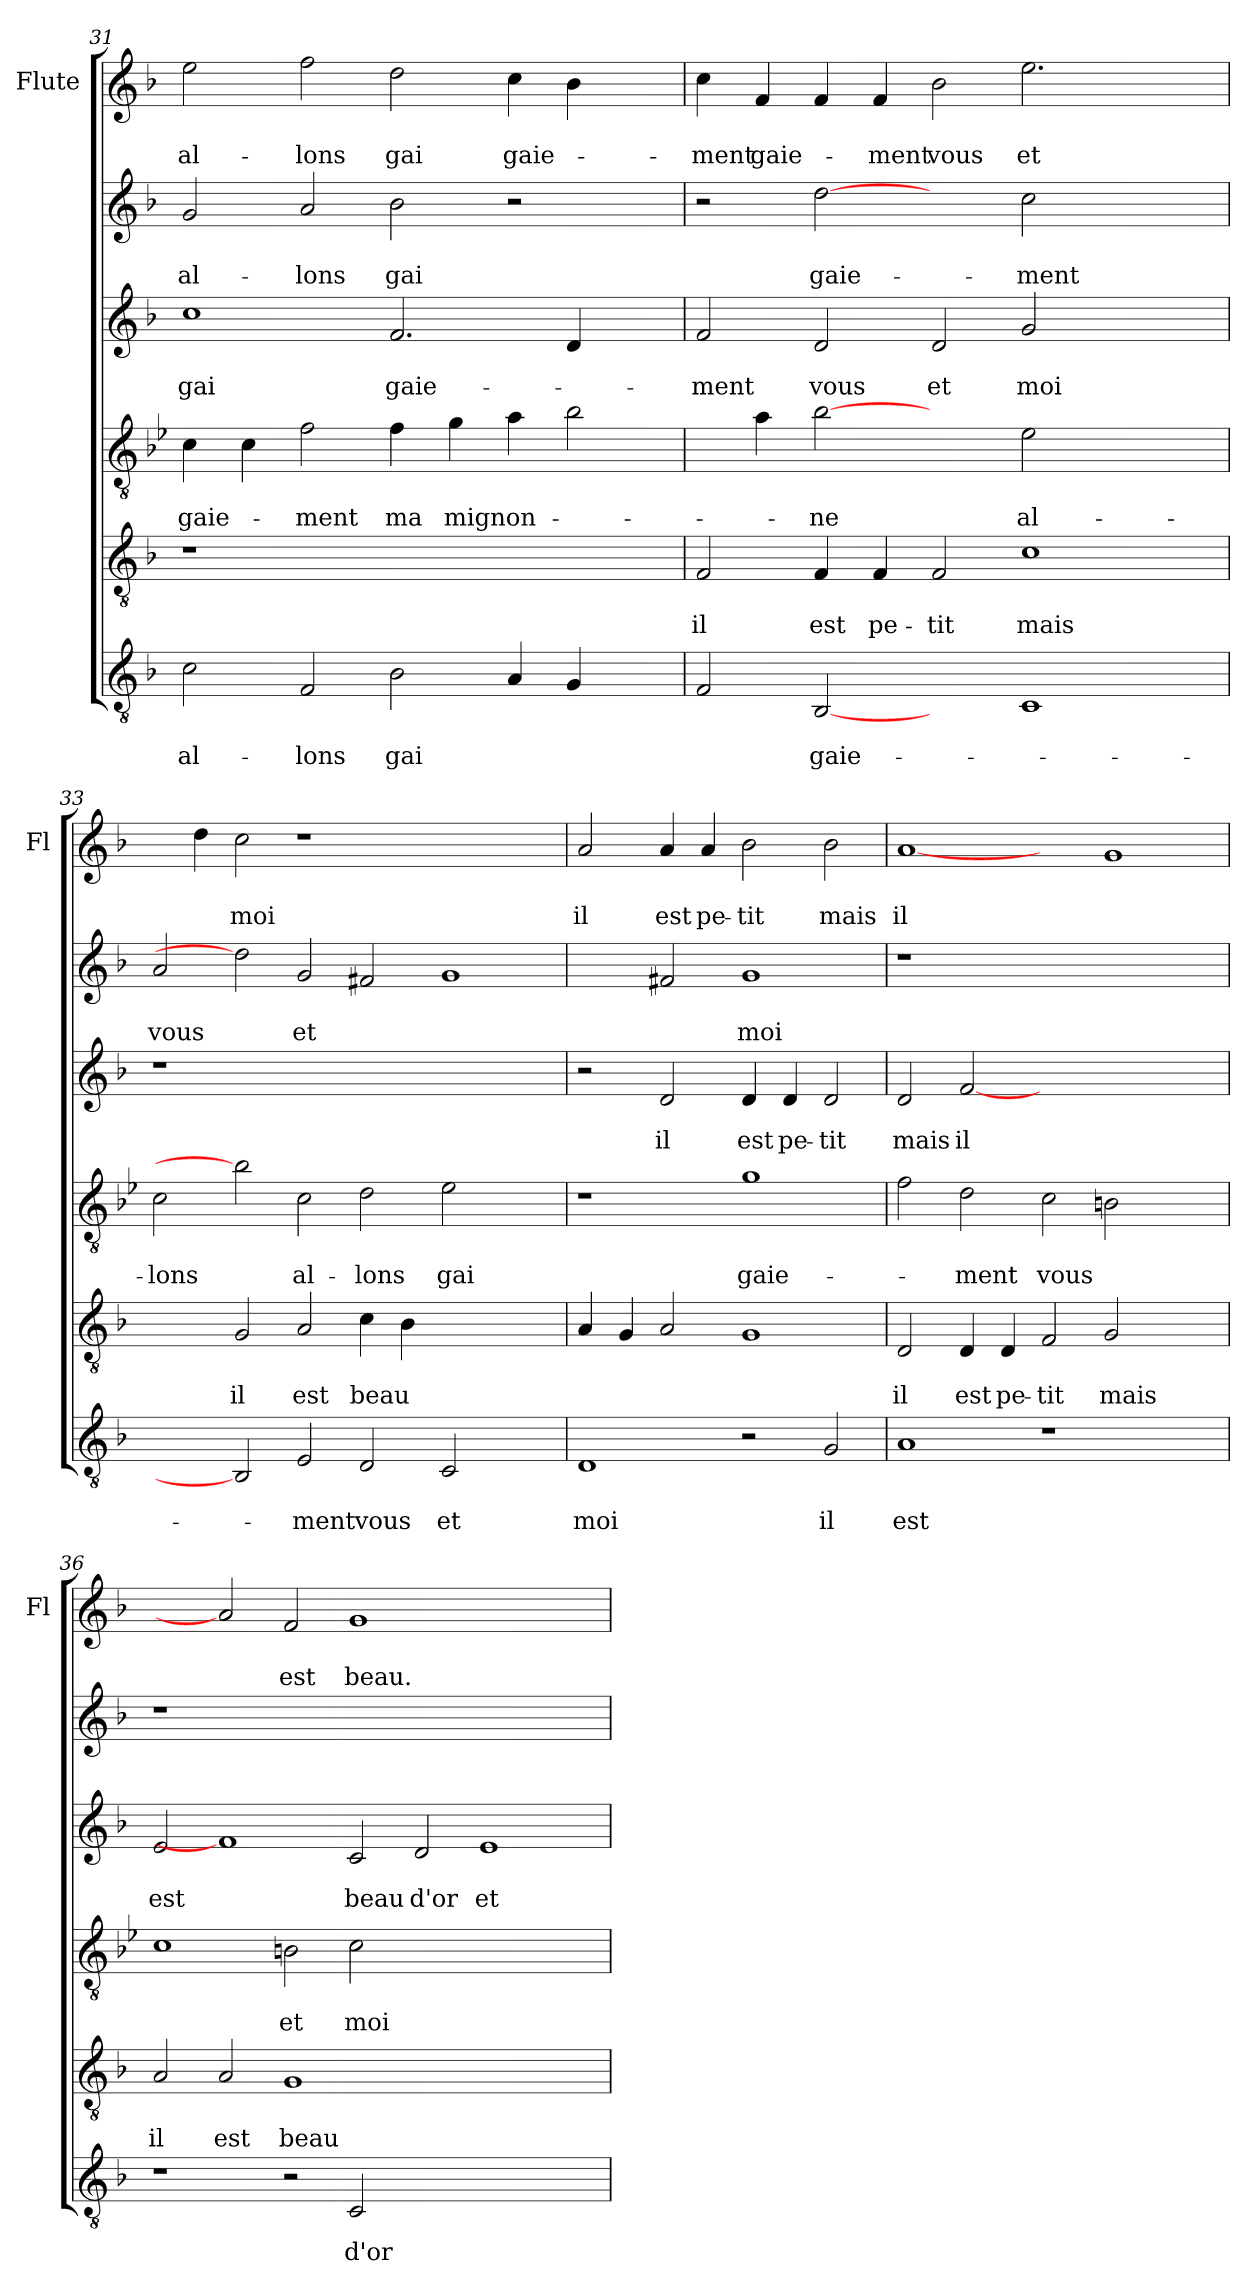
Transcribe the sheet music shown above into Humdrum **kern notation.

**kern	**text	**text	**kern	**text	**text	**kern	**text	**text	**kern	**text	**text	**kern	**text	**text	**kern	**text	**text
*part6	*part6	*part6	*part5	*part5	*part5	*part4	*part4	*part4	*part3	*part3	*part3	*part2	*part2	*part2	*part1	*part1	*part1
*staff6	*staff6	*staff6	*staff5	*staff5	*staff5	*staff4	*staff4	*staff4	*staff3	*staff3	*staff3	*staff2	*staff2	*staff2	*staff1	*staff1	*staff1
*	*	*	*	*	*	*	*	*	*	*	*	*	*	*	*I"Flute	*	*
*	*	*	*	*	*	*	*	*	*	*	*	*	*	*	*I'Fl	*	*
*clefGv2	*	*	*clefGv2	*	*	*clefGv2	*	*	*clefG2	*	*	*clefG2	*	*	*clefG2	*	*
*k[b-]	*	*	*k[b-]	*	*	*k[b-e-]	*	*	*k[b-]	*	*	*k[b-]	*	*	*k[b-]	*	*
*F:	*	*	*F:	*	*	*B-:	*	*	*F:	*	*	*F:	*	*	*F:	*	*
=31	=31	=31	=31	=31	=31	=31	=31	=31	=31	=31	=31	=31	=31	=31	=31	=31	=31
!	!	!LO:LY:b	!	!	!	!	!	!LO:LY:b	!	!	!LO:LY:b	!	!	!LO:LY:b	!	!	!LO:LY:b
2c\	.	al-	1r	.	.	4c\	.	gaie-	1cc	.	gai	2g/	.	al-	2ee\	.	al-
.	.	.	.	.	.	4c\	.	.	.	.	.	.	.	.	.	.	.
!	!	!LO:LY:b	!	!	!	!	!	!LO:LY:b	!	!	!	!	!	!LO:LY:b	!	!	!LO:LY:b
2F/	.	-lons	.	.	.	2f\	.	-ment	.	.	.	2a/	.	-lons	2ff\	.	-lons
!	!	!LO:LY:b	!	!	!	!	!	!LO:LY:b	!	!	!LO:LY:b	!	!	!LO:LY:b	!	!	!LO:LY:b
2B-\	.	gai	1ryy	.	.	4f\	.	ma	2.f/	.	gaie-	2b-\	.	gai	2dd\	.	gai
!	!	!	!	!	!	!	!	!LO:LY:b	!	!	!	!	!	!	!	!	!
.	.	.	.	.	.	4g\	.	mignon-	.	.	.	.	.	.	.	.	.
!	!	!	!	!	!	!	!	!	!	!	!	!	!	!	!	!	!LO:LY:b
4A/	.	.	.	.	.	4a\	.	.	.	.	.	2r	.	.	4cc\	.	gaie-
4G/	.	.	.	.	.	2b-\	.	.	4d/	.	.	.	.	.	4b-\	.	.
4ryy	.	.	4ryy	.	.	.	.	.	4ryy	.	.	4ryy	.	.	4ryy	.	.
=32	=32	=32	=32	=32	=32	=32	=32	=32	=32	=32	=32	=32	=32	=32	=32	=32	=32
!	!	!	!	!	!LO:LY:b	!	!	!	!	!	!LO:LY:b	!	!	!	!	!	!LO:LY:b
2F/	.	.	2F/	.	il	4b-\yy	.	.	2f/	.	-ment	2r	.	.	4cc\	.	-ment
!	!	!	!	!	!	!	!	!	!	!	!	!	!	!	!	!	!LO:LY:b
.	.	.	.	.	.	4a\	.	.	.	.	.	.	.	.	4f/	.	gaie-
!	!	!LO:LY:b	!	!	!LO:LY:b	!	!	!LO:LY:b	!	!	!LO:LY:b	!	!	!LO:LY:b	!	!	!
[2BB-	.	gaie-	4F/	.	est	[2b-	.	-ne	2d/	.	vous	[2dd	.	gaie-	4f/	.	.
!	!	!	!	!	!LO:LY:b	!	!	!	!	!	!	!	!	!	!	!	!LO:LY:b
.	.	.	4F/	.	pe-	.	.	.	.	.	.	.	.	.	4f/	.	-ment
!	!	!	!	!	!LO:LY:b	!	!	!	!	!	!LO:LY:b	!	!	!	!	!	!LO:LY:b
2ryy	.	.	2F/	.	-tit	2ryy	.	.	2d/	.	et	2ryy	.	.	2b-\	.	vous
!	!	!	!	!	!LO:LY:b	!	!	!LO:LY:b	!	!	!LO:LY:b	!	!	!LO:LY:b	!	!	!LO:LY:b
1C	.	.	1c	.	mais	2e-\	.	al-	2g/	.	moi	2cc\	.	-ment	2.ee\	.	et
.	.	.	.	.	.	2ryy	.	.	2ryy	.	.	2ryy	.	.	.	.	.
.	.	.	.	.	.	.	.	.	.	.	.	.	.	.	4ryy	.	.
!!LO:LB:g=z
=33	=33	=33	=33	=33	=33	=33	=33	=33	=33	=33	=33	=33	=33	=33	=33	=33	=33
!	!	!	!	!	!	!	!	!LO:LY:b	!	!	!	!	!	!LO:LY:b	!	!	!
2C/yy	.	.	2c\yy	.	.	2c\	.	-lons	1r	.	.	2a/	.	vous	4ee\yy	.	.
.	.	.	.	.	.	.	.	.	.	.	.	.	.	.	4dd\	.	.
!	!	!	!	!	!LO:LY:b	!	!	!	!	!	!	!	!	!	!	!	!LO:LY:b
2BB-]	.	.	2G/	.	il	2b-]	.	.	.	.	.	2dd]	.	.	2cc\	.	moi
!	!	!LO:LY:b	!	!	!LO:LY:b	!	!	!LO:LY:b	!	!	!	!	!	!LO:LY:b	!	!	!
2E/	.	-ment	2A/	.	est	2c\	.	al-	0ryy	.	.	2g/	.	et	1r	.	.
!	!	!LO:LY:b	!	!	!LO:LY:b	!	!	!LO:LY:b	!	!	!	!	!	!	!	!	!
2D/	.	vous	4c\	.	beau	2d\	.	-lons	.	.	.	2f#X/	.	.	.	.	.
.	.	.	4B-\	.	.	.	.	.	.	.	.	.	.	.	.	.	.
!	!	!LO:LY:b	!	!	!	!	!	!LO:LY:b	!	!	!	!	!	!	!	!	!
2C/	.	et	1ryy	.	.	2e-\	.	gai	.	.	.	1g	.	.	1ryy	.	.
2ryy	.	.	.	.	.	2ryy	.	.	.	.	.	.	.	.	.	.	.
=34	=34	=34	=34	=34	=34	=34	=34	=34	=34	=34	=34	=34	=34	=34	=34	=34	=34
!	!	!LO:LY:b	!	!	!	!	!	!	!	!	!	!	!	!	!	!	!LO:LY:b
1D	.	moi	4A/	.	.	1r	.	.	2r	.	.	2g/yy	.	.	2a/	.	il
.	.	.	4G/	.	.	.	.	.	.	.	.	.	.	.	.	.	.
!	!	!	!	!	!	!	!	!	!	!	!LO:LY:b	!	!	!	!	!	!LO:LY:b
.	.	.	2A/	.	.	.	.	.	2d/	.	il	2f#X/	.	.	4a/	.	est
!	!	!	!	!	!	!	!	!	!	!	!	!	!	!	!	!	!LO:LY:b
.	.	.	.	.	.	.	.	.	.	.	.	.	.	.	4a/	.	pe-
!	!	!	!	!	!	!	!	!LO:LY:b	!	!	!LO:LY:b	!	!	!LO:LY:b	!	!	!LO:LY:b
2r	.	.	1G	.	.	1g	.	gaie-	4d/	.	est	1g	.	moi	2b-\	.	-tit
!	!	!	!	!	!	!	!	!	!	!	!LO:LY:b	!	!	!	!	!	!
.	.	.	.	.	.	.	.	.	4d/	.	pe-	.	.	.	.	.	.
!	!	!LO:LY:b	!	!	!	!	!	!	!	!	!LO:LY:b	!	!	!	!	!	!LO:LY:b
2G/	.	il	.	.	.	.	.	.	2d/	.	-tit	.	.	.	2b-\	.	mais
=35	=35	=35	=35	=35	=35	=35	=35	=35	=35	=35	=35	=35	=35	=35	=35	=35	=35
!	!	!LO:LY:b	!	!	!LO:LY:b	!	!	!	!	!	!LO:LY:b	!	!	!	!	!	!LO:LY:b
1A	.	est	2D/	.	il	2f\	.	.	2d/	.	mais	1r	.	.	[1a	.	il
!	!	!	!	!	!LO:LY:b	!	!	!LO:LY:b	!	!	!LO:LY:b	!	!	!	!	!	!
.	.	.	4D/	.	est	2d\	.	-ment	[2f	.	il	.	.	.	.	.	.
!	!	!	!	!	!LO:LY:b	!	!	!	!	!	!	!	!	!	!	!	!
.	.	.	4D/	.	pe-	.	.	.	.	.	.	.	.	.	.	.	.
!	!	!	!	!	!LO:LY:b	!	!	!LO:LY:b	!	!	!	!	!	!	!	!	!
1r	.	.	2F/	.	-tit	2c\	.	vous	1.ryy	.	.	1.ryy	.	.	2ryy	.	.
!	!	!	!	!	!LO:LY:b	!	!	!	!	!	!	!	!	!	!	!	!
.	.	.	2G/	.	mais	2Bn\	.	.	.	.	.	.	.	.	1g	.	.
2ryy	.	.	2ryy	.	.	2ryy	.	.	.	.	.	.	.	.	.	.	.
=36	=36	=36	=36	=36	=36	=36	=36	=36	=36	=36	=36	=36	=36	=36	=36	=36	=36
!	!	!	!	!	!LO:LY:b	!	!	!	!	!	!LO:LY:b	!	!	!	!	!	!
1r	.	.	2A/	.	il	1c	.	.	2e/	.	est	1r	.	.	2g/yy	.	.
!	!	!	!	!	!LO:LY:b	!	!	!	!	!	!	!	!	!	!	!	!
.	.	.	2A/	.	est	.	.	.	1f]	.	.	.	.	.	2a]	.	.
!	!	!	!	!	!LO:LY:b	!	!	!LO:LY:b	!	!	!	!	!	!	!	!	!LO:LY:b
2r	.	.	1G	.	beau	2Bn\	.	et	.	.	.	0ryy	.	.	2f/	.	est
!	!	!LO:LY:b	!	!	!	!	!	!LO:LY:b	!	!	!LO:LY:b	!	!	!	!	!	!LO:LY:b
2C/	.	d'or	.	.	.	2c\	.	moi	2c/	.	beau	.	.	.	1g	.	beau.
!	!	!	!	!	!	!	!	!	!	!	!LO:LY:b	!	!	!	!	!	!
1.ryy	.	.	1.ryy	.	.	1.ryy	.	.	2d/	.	d'or	.	.	.	.	.	.
!	!	!	!	!	!	!	!	!	!	!	!LO:LY:b	!	!	!	!	!	!
.	.	.	.	.	.	.	.	.	1e	.	et	.	.	.	1ryy	.	.
.	.	.	.	.	.	.	.	.	.	.	.	2ryy	.	.	.	.	.
=	=	=	=	=	=	=	=	=	=	=	=	=	=	=	=	=	=
*-	*-	*-	*-	*-	*-	*-	*-	*-	*-	*-	*-	*-	*-	*-	*-	*-	*-
